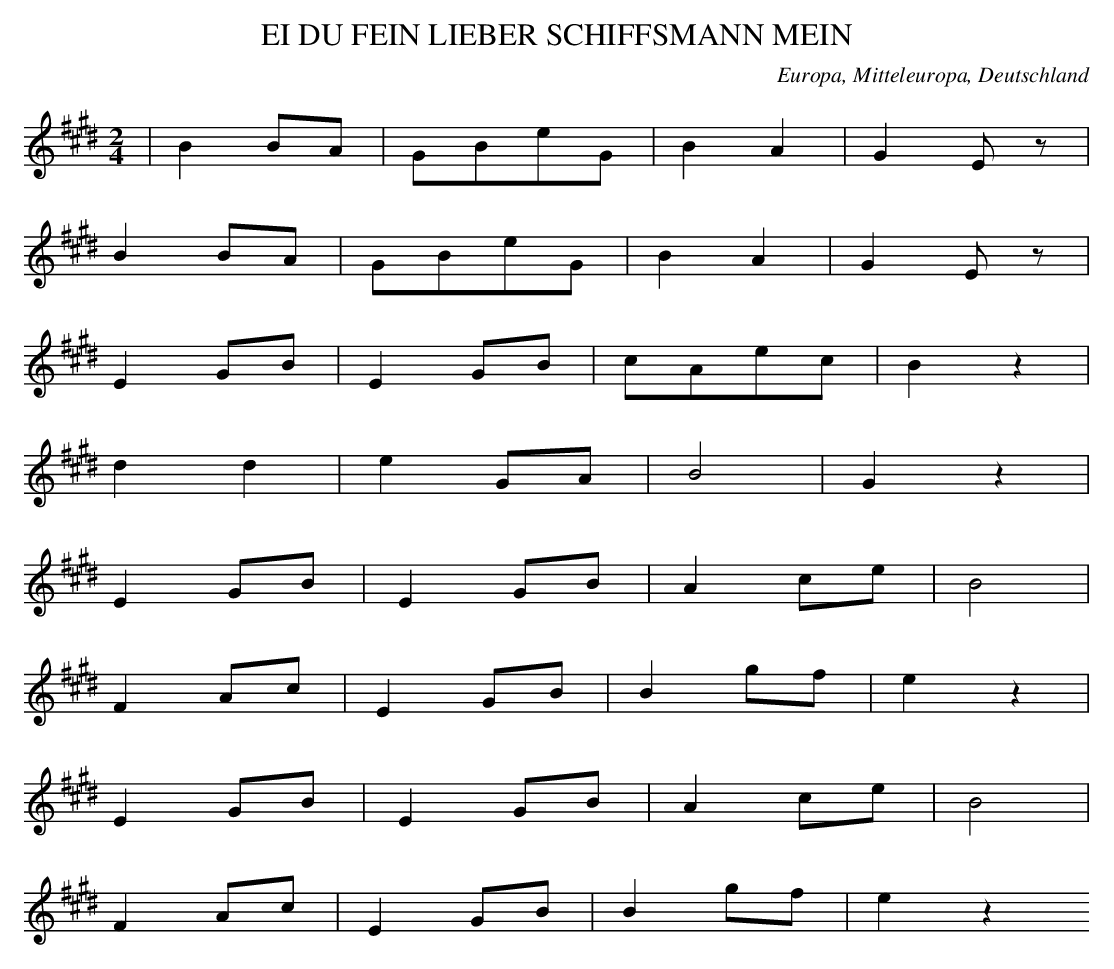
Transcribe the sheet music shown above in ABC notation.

X:1
T: EI DU FEIN LIEBER SCHIFFSMANN MEIN
O: Europa, Mitteleuropa, Deutschland
M: 2/4
L: 1/8
K: E
 | B2BA | GBeG | B2A2 | G2Ez |
B2BA | GBeG | B2A2 | G2Ez |
E2GB | E2GB | cAec | B2z2 |
d2d2 | e2GA | B4 | G2z2 |
E2GB | E2GB | A2ce | B4 |
F2Ac | E2GB | B2gf | e2z2 |
E2GB | E2GB | A2ce | B4 |
F2Ac | E2GB | B2gf | e2z2
